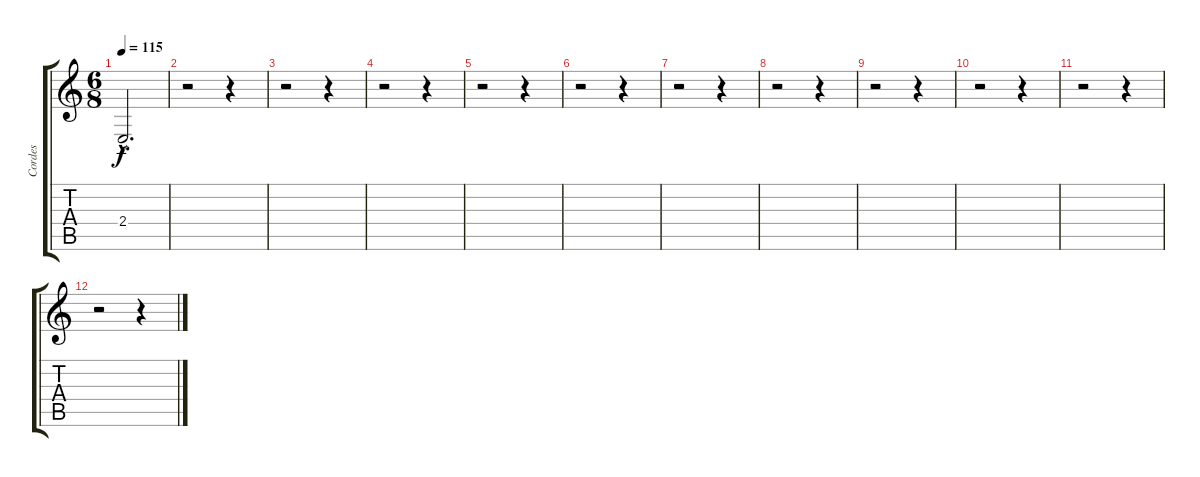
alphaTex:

\track ("Cordes" "Cordes") {instrument stringensemble2}
\staff {score tabs}
\tuning (E4 B3 G3 D3 A2 E2) {hide}
\ts (6 8)
\tempo 115
\clef g2
\ks c
2.4{hac}.2{d dy f} |
r.2 r.4 |
r.2 r.4 |
r.2 r.4 |
r.2 r.4 |
r.2 r.4 |
r.2 r.4 |
r.2 r.4 |
r.2 r.4 |
r.2 r.4 |
r.2 r.4 |
r.2 r.4
